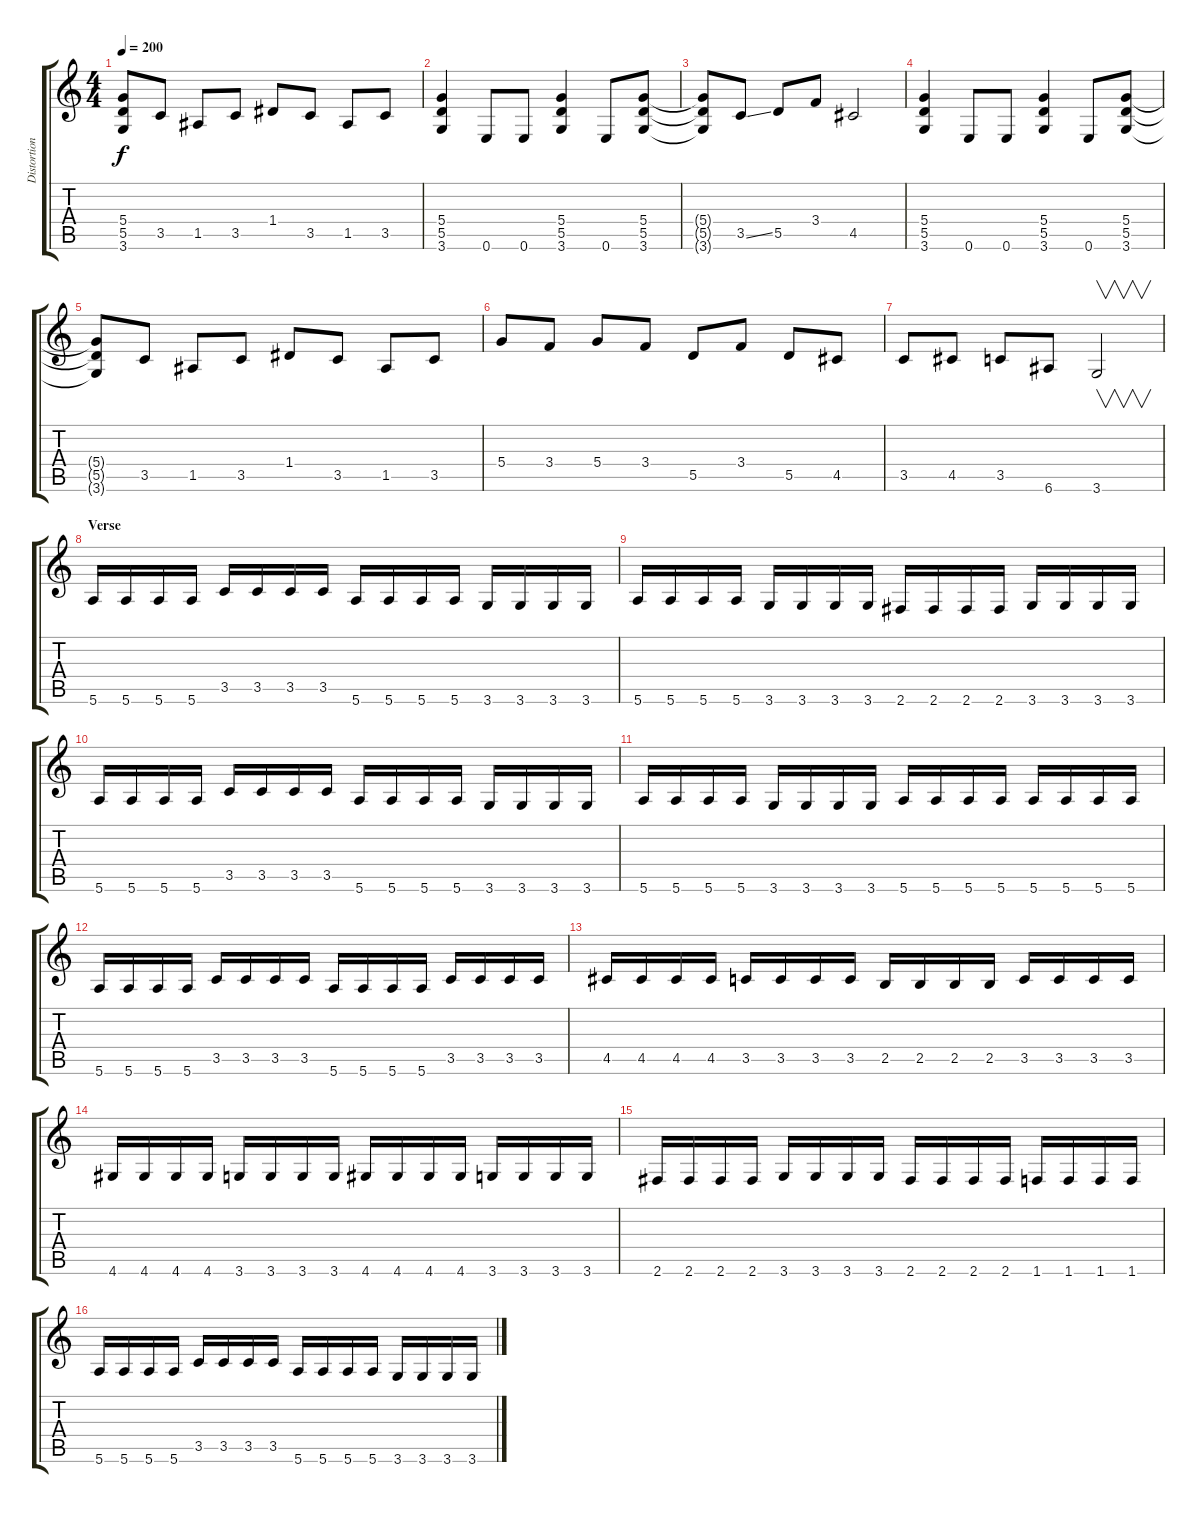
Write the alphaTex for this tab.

\track ("Distortion Guitar 1" "Distortion") {instrument distortionguitar}
\staff {score tabs}
\tuning (E4 B3 G3 D3 A2 E2) {hide}
\ts (4 4)
\tempo 200
\clef g2
\ks c
(5.4{t} 5.5{t} 3.6{t}).8{dy f} 3.5.8 1.5.8 3.5.8 1.4.8 3.5.8 1.5.8 3.5.8 |
(5.4 5.5 3.6).4 0.6.8 0.6.8 (5.4 5.5 3.6).4 0.6.8 (5.4 5.5 3.6).8 |
(5.4{t} 5.5{t} 3.6{t}).8 3.5{ss}.8 5.5.8 3.4.8 4.5.2 |
(5.4 5.5 3.6).4 0.6.8 0.6.8 (5.4 5.5 3.6).4 0.6.8 (5.4 5.5 3.6).8 |
(5.4{t} 5.5{t} 3.6{t}).8 3.5.8 1.5.8 3.5.8 1.4.8 3.5.8 1.5.8 3.5.8 |
5.4.8 3.4.8 5.4.8 3.4.8 5.5.8 3.4.8 5.5.8 4.5.8 |
3.5.8 4.5.8 3.5.8 6.6.8 3.6.2{v} |
\section ("" "Verse")
5.6.16 5.6.16 5.6.16 5.6.16 3.5.16 3.5.16 3.5.16 3.5.16 5.6.16 5.6.16 5.6.16 5.6.16 3.6.16 3.6.16 3.6.16 3.6.16 |
5.6.16 5.6.16 5.6.16 5.6.16 3.6.16 3.6.16 3.6.16 3.6.16 2.6.16 2.6.16 2.6.16 2.6.16 3.6.16 3.6.16 3.6.16 3.6.16 |
5.6.16 5.6.16 5.6.16 5.6.16 3.5.16 3.5.16 3.5.16 3.5.16 5.6.16 5.6.16 5.6.16 5.6.16 3.6.16 3.6.16 3.6.16 3.6.16 |
5.6.16 5.6.16 5.6.16 5.6.16 3.6.16 3.6.16 3.6.16 3.6.16 5.6.16 5.6.16 5.6.16 5.6.16 5.6.16 5.6.16 5.6.16 5.6.16 |
5.6.16 5.6.16 5.6.16 5.6.16 3.5.16 3.5.16 3.5.16 3.5.16 5.6.16 5.6.16 5.6.16 5.6.16 3.5.16 3.5.16 3.5.16 3.5.16 |
4.5.16 4.5.16 4.5.16 4.5.16 3.5.16 3.5.16 3.5.16 3.5.16 2.5.16 2.5.16 2.5.16 2.5.16 3.5.16 3.5.16 3.5.16 3.5.16 |
4.6.16 4.6.16 4.6.16 4.6.16 3.6.16 3.6.16 3.6.16 3.6.16 4.6.16 4.6.16 4.6.16 4.6.16 3.6.16 3.6.16 3.6.16 3.6.16 |
2.6.16 2.6.16 2.6.16 2.6.16 3.6.16 3.6.16 3.6.16 3.6.16 2.6.16 2.6.16 2.6.16 2.6.16 1.6.16 1.6.16 1.6.16 1.6.16 |
5.6.16 5.6.16 5.6.16 5.6.16 3.5.16 3.5.16 3.5.16 3.5.16 5.6.16 5.6.16 5.6.16 5.6.16 3.6.16 3.6.16 3.6.16 3.6.16
